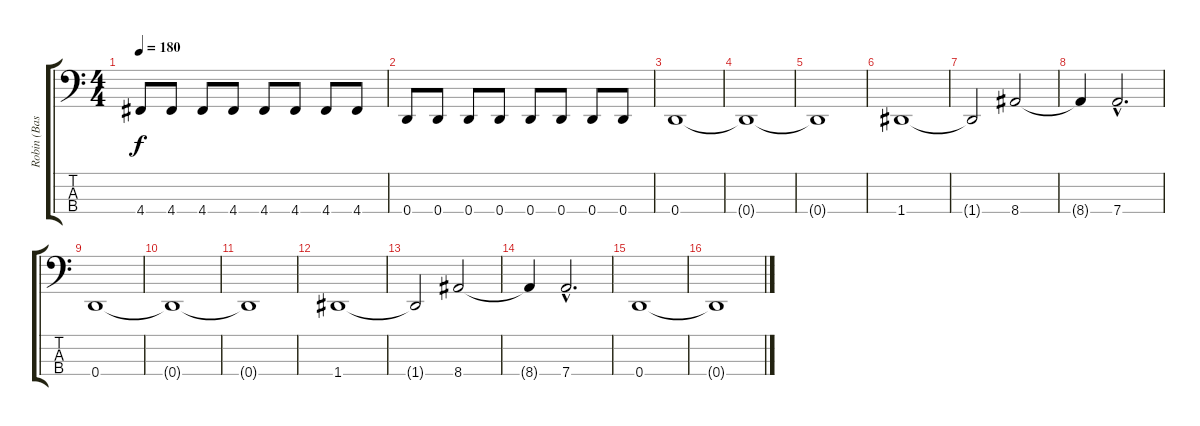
\track ("Robin (Bass)" "Robin (Bas") {instrument electricbassfinger}
\staff {score tabs}
\tuning (G2 D2 A1 D1) {hide}
\ts (4 4)
\tempo 180
\clef f4
\ks c
4.4.8{dy f} 4.4.8 4.4.8 4.4.8 4.4.8 4.4.8 4.4.8 4.4.8 |
0.4.8 0.4.8 0.4.8 0.4.8 0.4.8 0.4.8 0.4.8 0.4.8 |
0.4.1 |
0.4{t}.1 |
0.4{t}.1 |
1.4.1 |
1.4{t}.2 8.4.2 |
8.4{t}.4 7.4{hac}.2{d} |
0.4.1 |
0.4{t}.1 |
0.4{t}.1 |
1.4.1 |
1.4{t}.2 8.4.2 |
8.4{t}.4 7.4{hac}.2{d} |
0.4.1 |
0.4{t}.1
